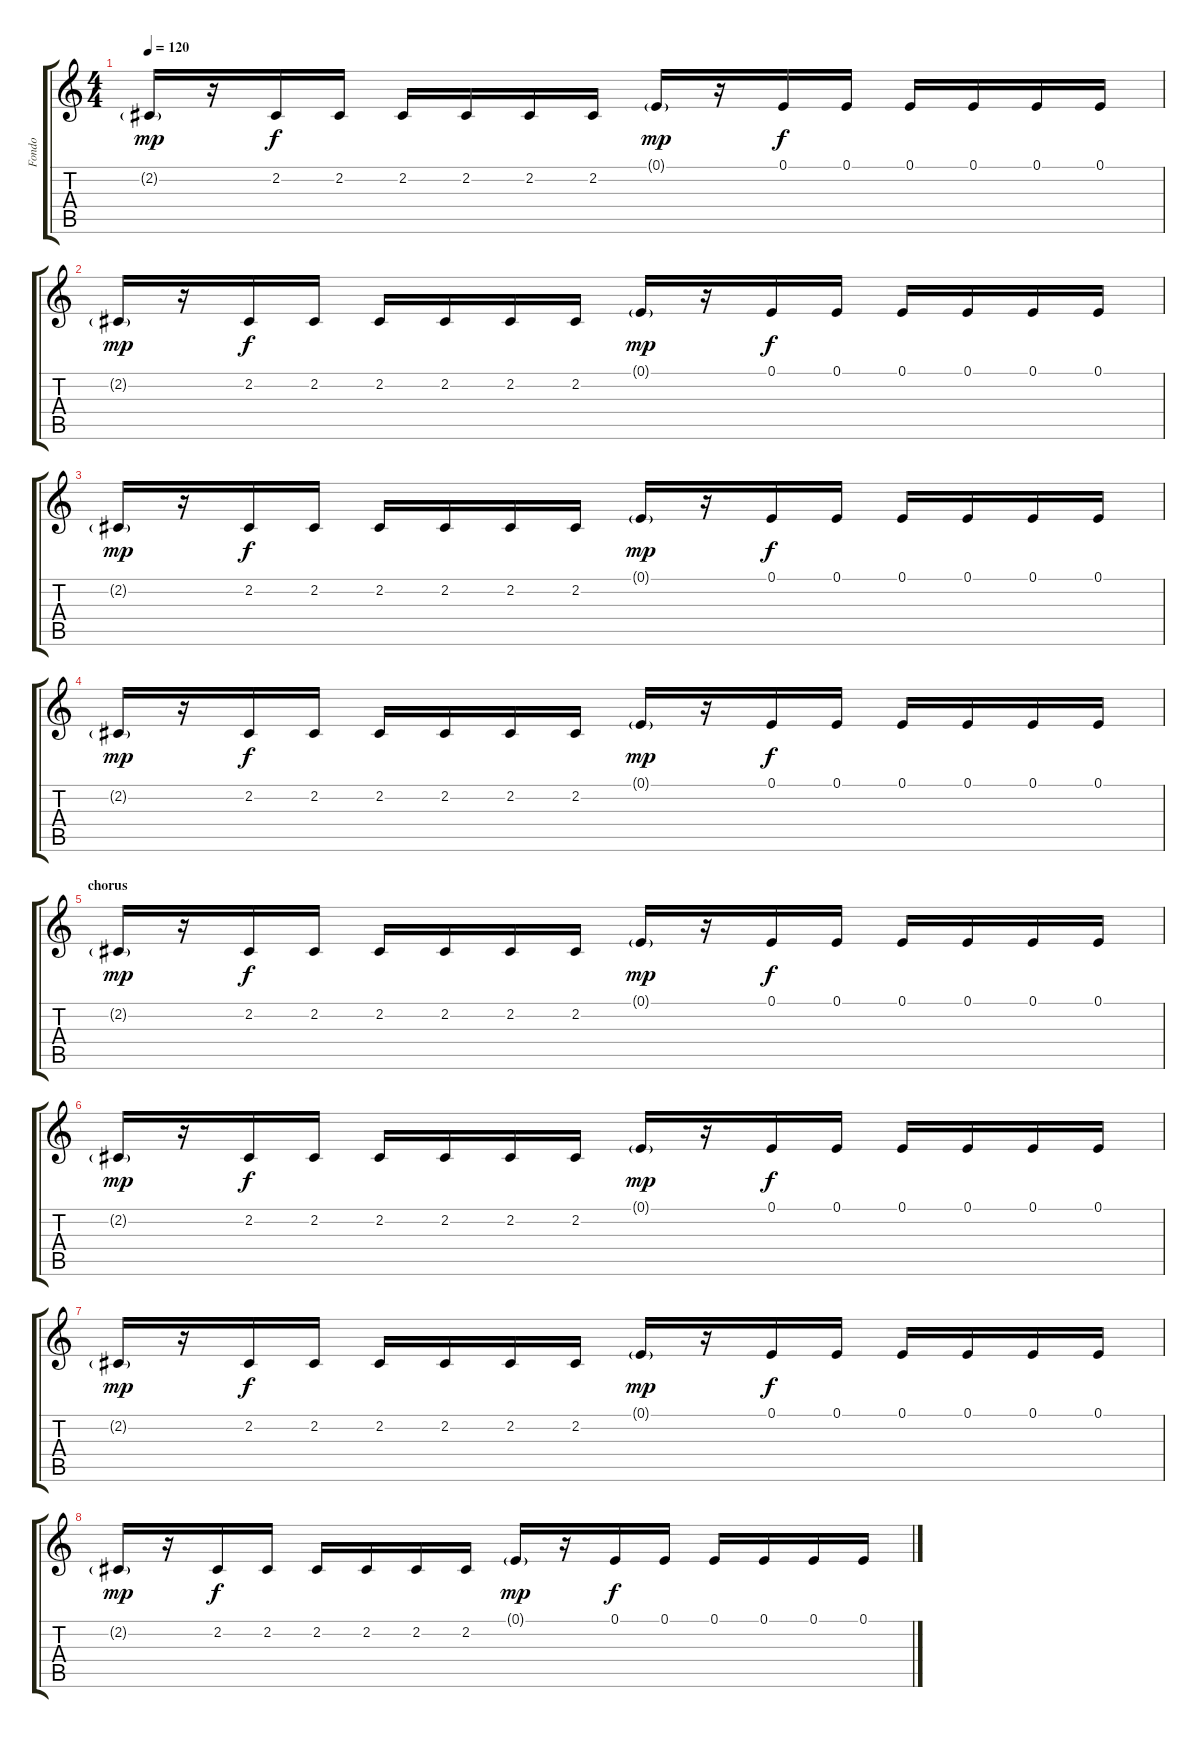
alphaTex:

\track ("Fondo" "Fondo") {instrument woodblock}
\staff {score tabs}
\tuning (E4 B3 G3 D3 A2 E2) {hide}
\ts (4 4)
\tempo 120
\clef g2
\ks c
2.2{g}.16{dy mp} r.16 2.2.16{dy f} 2.2.16 2.2.16 2.2.16 2.2.16 2.2.16 0.1{g}.16{dy mp} r.16 0.1.16{dy f} 0.1.16 0.1.16 0.1.16 0.1.16 0.1.16 |
2.2{g}.16{dy mp} r.16 2.2.16{dy f} 2.2.16 2.2.16 2.2.16 2.2.16 2.2.16 0.1{g}.16{dy mp} r.16 0.1.16{dy f} 0.1.16 0.1.16 0.1.16 0.1.16 0.1.16 |
2.2{g}.16{dy mp} r.16 2.2.16{dy f} 2.2.16 2.2.16 2.2.16 2.2.16 2.2.16 0.1{g}.16{dy mp} r.16 0.1.16{dy f} 0.1.16 0.1.16 0.1.16 0.1.16 0.1.16 |
2.2{g}.16{dy mp} r.16 2.2.16{dy f} 2.2.16 2.2.16 2.2.16 2.2.16 2.2.16 0.1{g}.16{dy mp} r.16 0.1.16{dy f} 0.1.16 0.1.16 0.1.16 0.1.16 0.1.16 |
\section ("" "chorus")
2.2{g}.16{dy mp} r.16 2.2.16{dy f} 2.2.16 2.2.16 2.2.16 2.2.16 2.2.16 0.1{g}.16{dy mp} r.16 0.1.16{dy f} 0.1.16 0.1.16 0.1.16 0.1.16 0.1.16 |
2.2{g}.16{dy mp} r.16 2.2.16{dy f} 2.2.16 2.2.16 2.2.16 2.2.16 2.2.16 0.1{g}.16{dy mp} r.16 0.1.16{dy f} 0.1.16 0.1.16 0.1.16 0.1.16 0.1.16 |
2.2{g}.16{dy mp} r.16 2.2.16{dy f} 2.2.16 2.2.16 2.2.16 2.2.16 2.2.16 0.1{g}.16{dy mp} r.16 0.1.16{dy f} 0.1.16 0.1.16 0.1.16 0.1.16 0.1.16 |
2.2{g}.16{dy mp} r.16 2.2.16{dy f} 2.2.16 2.2.16 2.2.16 2.2.16 2.2.16 0.1{g}.16{dy mp} r.16 0.1.16{dy f} 0.1.16 0.1.16 0.1.16 0.1.16 0.1.16
